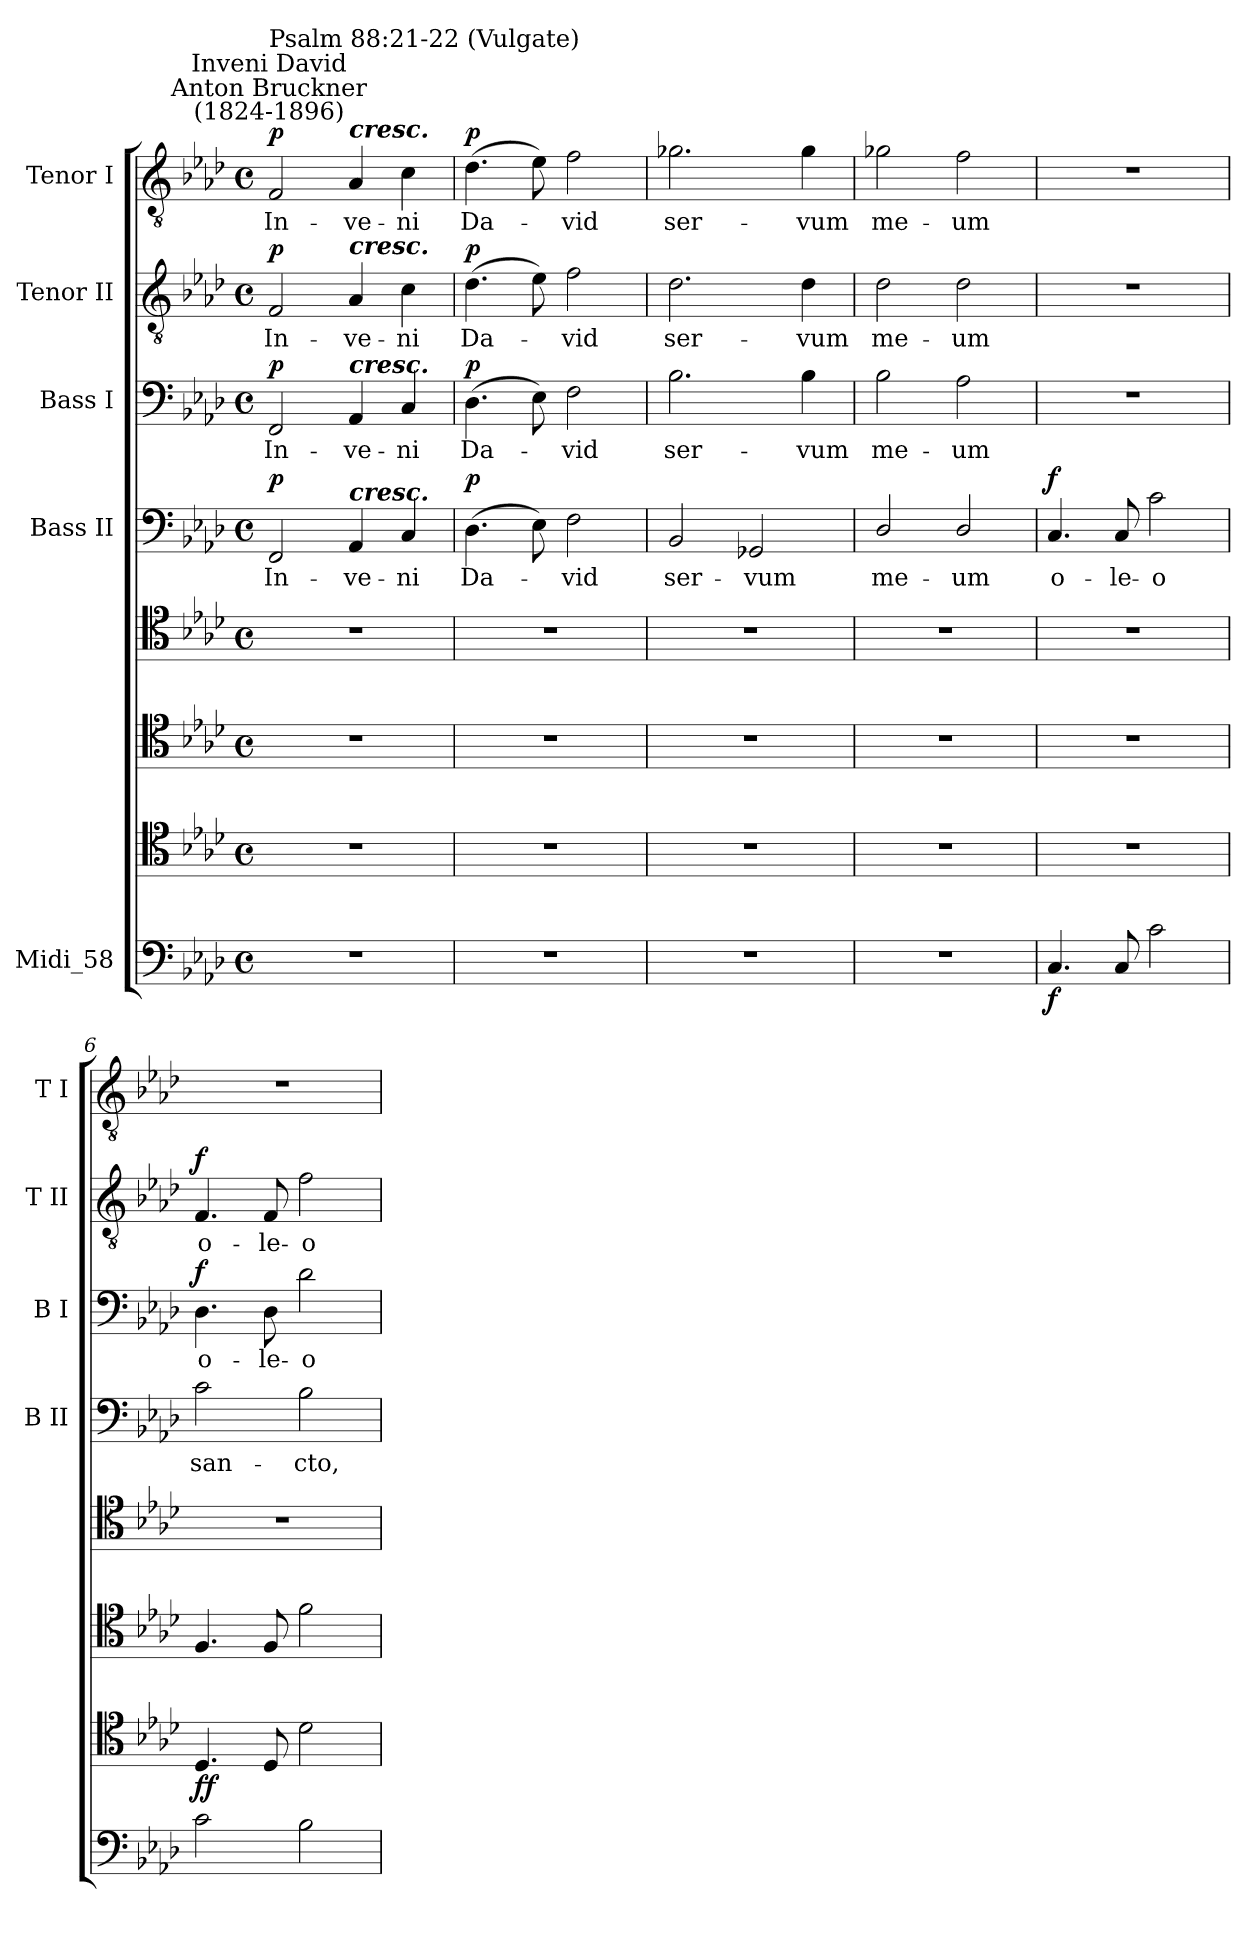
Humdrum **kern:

**kern	**kern	**kern	**kern	**dynam	**kern	**text	**dynam	**kern	**text	**dynam	**kern	**text	**dynam	**kern	**text	**dynam
*part5	*part5	*part5	*part5	*part5	*part4	*part4	*part4	*part3	*part3	*part3	*part2	*part2	*part2	*part1	*part1	*part1
*staff8	*staff7	*staff6	*staff5	*staff5/6/7/8	*staff4	*staff4	*staff4	*staff3	*staff3	*staff3	*staff2	*staff2	*staff2	*staff1	*staff1	*staff1
*I"Midi_58	*	*	*	*	*I"Bass II	*	*	*I"Bass I	*	*	*I"Tenor II	*	*	*I"Tenor I	*	*
*	*	*	*	*	*I'B II	*	*	*I'B I	*	*	*I'T II	*	*	*I'T I	*	*
*clefF4	*clefC4	*clefC4	*clefC4	*	*clefF4	*	*	*clefF4	*	*	*clefGv2	*	*	*clefGv2	*	*
*k[b-e-a-d-]	*k[b-e-a-d-]	*k[b-e-a-d-]	*k[b-e-a-d-]	*	*k[b-e-a-d-]	*	*	*k[b-e-a-d-]	*	*	*k[b-e-a-d-]	*	*	*k[b-e-a-d-]	*	*
*A-:	*A-:	*A-:	*A-:	*	*A-:	*	*	*A-:	*	*	*A-:	*	*	*A-:	*	*
*M4/4	*M4/4	*M4/4	*M4/4	*	*M4/4	*	*	*M4/4	*	*	*M4/4	*	*	*M4/4	*	*
*met(c)	*met(c)	*met(c)	*met(c)	*	*met(c)	*	*	*met(c)	*	*	*met(c)	*	*	*met(c)	*	*
=1	=1	=1	=1	=1	=1	=1	=1	=1	=1	=1	=1	=1	=1	=1	=1	=1
!	!	!	!	!	!	!	!	!	!	!	!	!	!	!LO:TX:a:cj:t=Anton Bruckner\n(1824-1896)	!	!
!	!	!	!	!	!	!	!	!	!	!	!	!	!	!LO:TX:a:cj:t=Inveni David	!	!
!	!	!	!	!	!	!	!	!	!	!	!	!	!	!LO:TX:a:t=Psalm 88&colon;21-22 (Vulgate)	!	!
!	!	!	!	!	!	!LO:LY:b	!LO:DY:b	!	!LO:LY:b	!LO:DY:b	!	!LO:LY:b	!LO:DY:b	!	!LO:LY:b	!LO:DY:b
1r	1r	1r	1r	.	2FF	In-	p	2FF	In-	p	2F	In-	p	2F	In-	p
!	!	!	!	!	!	!	!	!	!	!	!	!	!	!LO:TX:a:Bi:t=cresc.	!	!
!	!	!	!	!	!	!	!	!	!	!	!LO:TX:a:Bi:t=cresc.	!	!	!	!	!
!	!	!	!	!	!	!	!	!LO:TX:a:Bi:t=cresc.	!	!	!	!	!	!	!	!
!	!	!	!	!	!LO:TX:a:Bi:t=cresc.	!	!	!	!	!	!	!	!	!	!	!
!	!	!	!	!	!	!LO:LY:b	!	!	!LO:LY:b	!	!	!LO:LY:b	!	!	!LO:LY:b	!
.	.	.	.	.	4AA-	-ve-	.	4AA-	-ve-	.	4A-	-ve-	.	4A-	-ve-	.
!	!	!	!	!	!	!LO:LY:b	!	!	!LO:LY:b	!	!	!LO:LY:b	!	!	!LO:LY:b	!
.	.	.	.	.	4C	-ni	.	4C	-ni	.	4c	-ni	.	4c	-ni	.
=2	=2	=2	=2	=2	=2	=2	=2	=2	=2	=2	=2	=2	=2	=2	=2	=2
!	!	!	!	!	!	!LO:LY:b	!LO:DY:b	!	!LO:LY:b	!LO:DY:b	!	!LO:LY:b	!LO:DY:b	!	!LO:LY:b	!LO:DY:b
1r	1r	1r	1r	.	(>4.D-	Da-	p	(>4.D-	Da-	p	(>4.d-	Da-	p	(>4.d-	Da-	p
.	.	.	.	.	8E-)	.	.	8E-)	.	.	8e-)	.	.	8e-)	.	.
!	!	!	!	!	!	!LO:LY:b	!	!	!LO:LY:b	!	!	!LO:LY:b	!	!	!LO:LY:b	!
.	.	.	.	.	2F	vid	.	2F	vid	.	2f	vid	.	2f	vid	.
=3	=3	=3	=3	=3	=3	=3	=3	=3	=3	=3	=3	=3	=3	=3	=3	=3
!	!	!	!	!	!	!LO:LY:b	!	!	!LO:LY:b	!	!	!LO:LY:b	!	!	!LO:LY:b	!
1r	1r	1r	1r	.	2BB-	ser-	.	2.B-	ser-	.	2.d-	ser-	.	2.g-X	ser-	.
!	!	!	!	!	!	!LO:LY:b	!	!	!	!	!	!	!	!	!	!
.	.	.	.	.	2GG-X	-vum	.	.	.	.	.	.	.	.	.	.
!	!	!	!	!	!	!	!	!	!LO:LY:b	!	!	!LO:LY:b	!	!	!LO:LY:b	!
.	.	.	.	.	.	.	.	4B-	-vum	.	4d-	-vum	.	4g-	-vum	.
=4	=4	=4	=4	=4	=4	=4	=4	=4	=4	=4	=4	=4	=4	=4	=4	=4
!	!	!	!	!	!	!LO:LY:b	!	!	!LO:LY:b	!	!	!LO:LY:b	!	!	!LO:LY:b	!
1r	1r	1r	1r	.	2D-/	me-	.	2B-	me-	.	2d-	me-	.	2g-X	me-	.
!	!	!	!	!	!	!LO:LY:b	!	!	!LO:LY:b	!	!	!LO:LY:b	!	!	!LO:LY:b	!
.	.	.	.	.	2D-/	-um	.	2A-	-um	.	2d-	-um	.	2f	-um	.
=5	=5	=5	=5	=5	=5	=5	=5	=5	=5	=5	=5	=5	=5	=5	=5	=5
!	!	!	!	!LO:DY:b=4	!	!LO:LY:b	!LO:DY:b	!	!	!	!	!	!	!	!	!
4.C	1r	1r	1r	f	4.C	o-	f	1r	.	.	1r	.	.	1r	.	.
!	!	!	!	!	!	!LO:LY:b	!	!	!	!	!	!	!	!	!	!
8C	.	.	.	.	8C	-le-	.	.	.	.	.	.	.	.	.	.
!	!	!	!	!	!	!LO:LY:b	!	!	!	!	!	!	!	!	!	!
2c	.	.	.	.	2c	-o	.	.	.	.	.	.	.	.	.	.
=6	=6	=6	=6	=6	=6	=6	=6	=6	=6	=6	=6	=6	=6	=6	=6	=6
!	!	!	!	!LO:DY:b=3	!	!LO:LY:b	!	!	!LO:LY:b	!	!	!LO:LY:b	!	!	!	!
!	!	!	!	!LO:DY:n=1:b=2	!	!	!	!	!	!LO:DY:b	!	!	!LO:DY:b	!	!	!
2c	4.D-	4.F	1r	f f	2c	san-	.	4.D-	o-	f	4.F	o-	f	1r	.	.
!	!	!	!	!	!	!	!	!	!LO:LY:b	!	!	!LO:LY:b	!	!	!	!
.	8D-	8F	.	.	.	.	.	8D-	-le-	.	8F	-le-	.	.	.	.
!	!	!	!	!	!	!LO:LY:b	!	!	!LO:LY:b	!	!	!LO:LY:b	!	!	!	!
2B-	2d-	2f	.	.	2B-	-cto,	.	2d-	-o	.	2f	-o	.	.	.	.
=	=	=	=	=	=	=	=	=	=	=	=	=	=	=	=	=
*-	*-	*-	*-	*-	*-	*-	*-	*-	*-	*-	*-	*-	*-	*-	*-	*-
